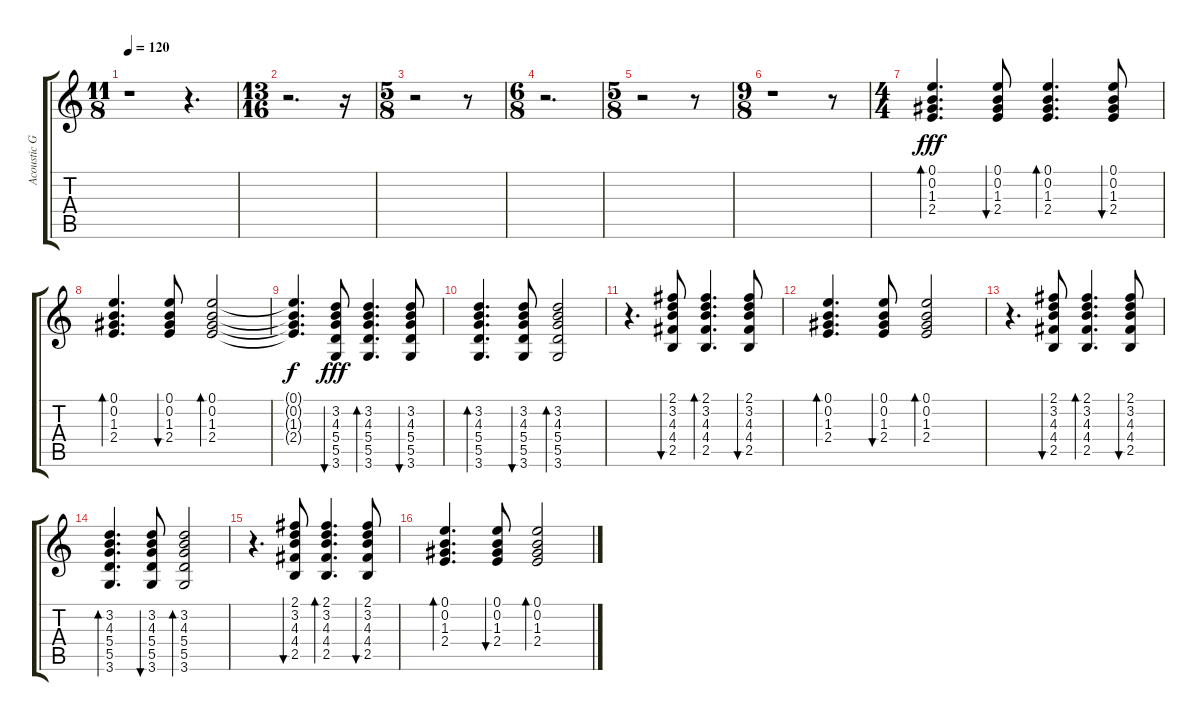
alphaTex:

\track ("Acoustic Guitar" "Acoustic G") {instrument acousticguitarsteel}
\staff {score tabs}
\tuning (E4 B3 G3 D3 A2 E2) {hide}
\ts (11 8)
\tempo 120
\clef g2
\ks c
r.1{dy fff} r.4{d} |
\ts (13 16)
r.2{d} r.16 |
\ts (5 8)
r.2 r.8 |
\ts (6 8)
r.2{d} |
\ts (5 8)
r.2 r.8 |
\ts (9 8)
r.1 r.8 |
\ts (4 4)
(0.1 0.2 1.3 2.4).4{d bd 60} (0.1 0.2 1.3 2.4).8{bu 60} (0.1 0.2 1.3 2.4).4{d bd 60} (0.1 0.2 1.3 2.4).8{bu 60} |
(0.1 0.2 1.3 2.4).4{d bd 60} (0.1 0.2 1.3 2.4).8{bu 60} (0.1 0.2 1.3 2.4).2{bd 60} |
(0.1{t} 0.2{t} 1.3{t} 2.4{t}).4{d dy f} (3.2 4.3 5.4 5.5 3.6).8{bu 60 dy fff} (3.2 4.3 5.4 5.5 3.6).4{d bd 60} (3.2 4.3 5.4 5.5 3.6).8{bu 60} |
(3.2 4.3 5.4 5.5 3.6).4{d bd 60} (3.2 4.3 5.4 5.5 3.6).8{bu 60} (3.2 4.3 5.4 5.5 3.6).2{bd 60} |
r.4{d} (2.1 3.2 4.3 4.4 2.5).8{bu 60} (2.1 3.2 4.3 4.4 2.5).4{d bd 60} (2.1 3.2 4.3 4.4 2.5).8{bu 60} |
(0.1 0.2 1.3 2.4).4{d bd 60} (0.1 0.2 1.3 2.4).8{bu 60} (0.1 0.2 1.3 2.4).2{bd 60} |
r.4{d} (2.1 3.2 4.3 4.4 2.5).8{bu 60} (2.1 3.2 4.3 4.4 2.5).4{d bd 60} (2.1 3.2 4.3 4.4 2.5).8{bu 60} |
(3.2 4.3 5.4 5.5 3.6).4{d bd 60} (3.2 4.3 5.4 5.5 3.6).8{bu 60} (3.2 4.3 5.4 5.5 3.6).2{bd 60} |
r.4{d} (2.1 3.2 4.3 4.4 2.5).8{bu 60} (2.1 3.2 4.3 4.4 2.5).4{d bd 60} (2.1 3.2 4.3 4.4 2.5).8{bu 60} |
(0.1 0.2 1.3 2.4).4{d bd 60} (0.1 0.2 1.3 2.4).8{bu 60} (0.1 0.2 1.3 2.4).2{bd 60}
